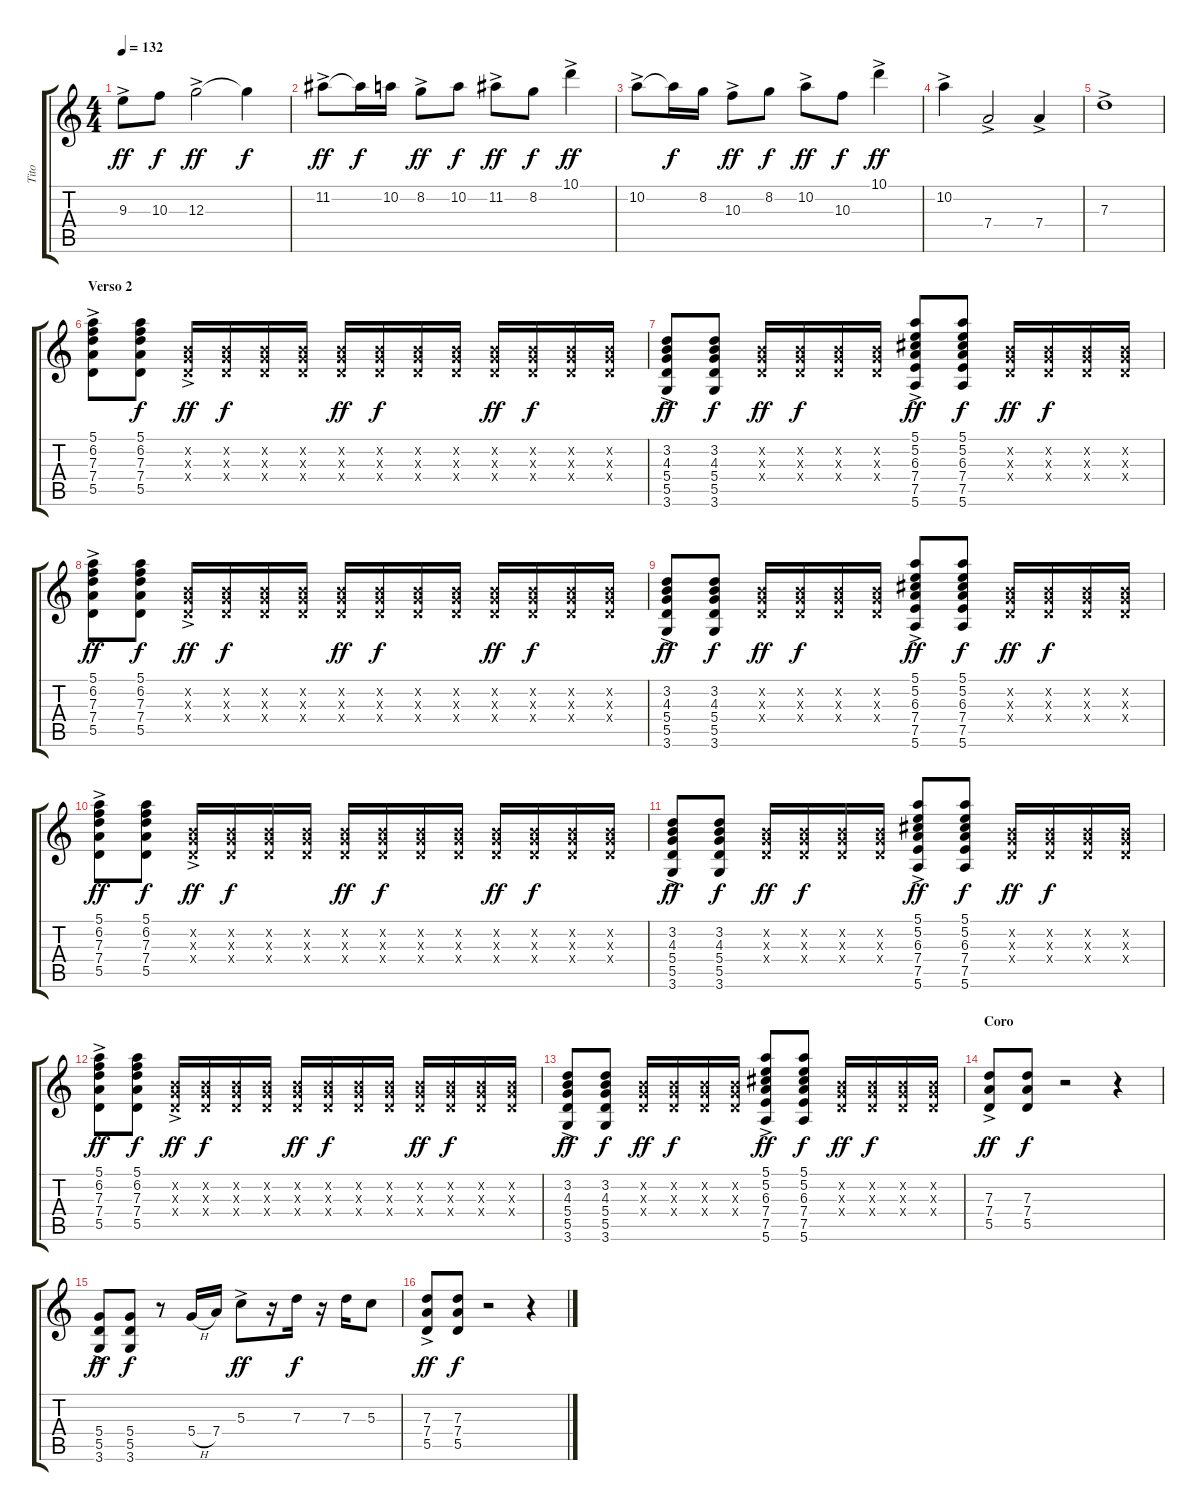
\track ("Tito" "Tito") {instrument overdrivenguitar}
\staff {score tabs}
\tuning (E4 B3 G3 D3 A2 E2) {hide}
\ts (4 4)
\tempo 132
\clef g2
\ks c
9.3{ac}.8{dy ff} 10.3.8{dy f} 12.3{ac}.2{dy ff} 12.3{t}.4{dy f} |
11.2{ac}.8{dy ff} 11.2{t}.16{dy f} 10.2.16 8.2{ac}.8{dy ff} 10.2.8{dy f} 11.2{ac}.8{dy ff} 8.2.8{dy f} 10.1{ac}.4{dy ff} |
10.2{ac}.8 10.2{t}.16{dy f} 8.2.16 10.3{ac}.8{dy ff} 8.2.8{dy f} 10.2{ac}.8{dy ff} 10.3.8{dy f} 10.1{ac}.4{dy ff} |
10.2{ac}.4 7.4{ac}.2 7.4{ac}.4 |
7.3{ac}.1 |
\section ("" "Verso 2")
(5.1 6.2 7.3 7.4{ac} 5.5).8{instrument distortionguitar} (5.1 6.2 7.3 7.4 5.5).8{dy f} (0.2{x} 0.3{x} 0.4{ac x}).16{dy ff} (0.2{x} 0.3{x} 0.4{x}).16{dy f} (0.2{x} 0.3{x} 0.4{x}).16 (0.2{x} 0.3{x} 0.4{x}).16 (0.2{x} 0.3{x} 0.4{x}).16{dy ff} (0.2{x} 0.3{x} 0.4{x}).16{dy f} (0.2{x} 0.3{x} 0.4{x}).16 (0.2{x} 0.3{x} 0.4{x}).16 (0.2{x} 0.3{x} 0.4{x}).16{dy ff} (0.2{x} 0.3{x} 0.4{x}).16{dy f} (0.2{x} 0.3{x} 0.4{x}).16 (0.2{x} 0.3{x} 0.4{x}).16 |
(3.2 4.3{ac} 5.4 5.5 3.6).8{dy ff} (3.2 4.3 5.4 5.5 3.6).8{dy f} (0.2{x} 0.3{x} 0.4{x}).16{dy ff} (0.2{x} 0.3{x} 0.4{x}).16{dy f} (0.2{x} 0.3{x} 0.4{x}).16 (0.2{x} 0.3{x} 0.4{x}).16 (5.1 5.2 6.3{ac} 7.4 7.5 5.6).8{dy ff} (5.1 5.2 6.3 7.4 7.5 5.6).8{dy f} (0.2{x} 0.3{x} 0.4{x}).16{dy ff} (0.2{x} 0.3{x} 0.4{x}).16{dy f} (0.2{x} 0.3{x} 0.4{x}).16 (0.2{x} 0.3{x} 0.4{x}).16 |
(5.1 6.2 7.3 7.4{ac} 5.5).8{dy ff} (5.1 6.2 7.3 7.4 5.5).8{dy f} (0.2{x} 0.3{x} 0.4{ac x}).16{dy ff} (0.2{x} 0.3{x} 0.4{x}).16{dy f} (0.2{x} 0.3{x} 0.4{x}).16 (0.2{x} 0.3{x} 0.4{x}).16 (0.2{x} 0.3{x} 0.4{x}).16{dy ff} (0.2{x} 0.3{x} 0.4{x}).16{dy f} (0.2{x} 0.3{x} 0.4{x}).16 (0.2{x} 0.3{x} 0.4{x}).16 (0.2{x} 0.3{x} 0.4{x}).16{dy ff} (0.2{x} 0.3{x} 0.4{x}).16{dy f} (0.2{x} 0.3{x} 0.4{x}).16 (0.2{x} 0.3{x} 0.4{x}).16 |
(3.2 4.3{ac} 5.4 5.5 3.6).8{dy ff} (3.2 4.3 5.4 5.5 3.6).8{dy f} (0.2{x} 0.3{x} 0.4{x}).16{dy ff} (0.2{x} 0.3{x} 0.4{x}).16{dy f} (0.2{x} 0.3{x} 0.4{x}).16 (0.2{x} 0.3{x} 0.4{x}).16 (5.1 5.2 6.3{ac} 7.4 7.5 5.6).8{dy ff} (5.1 5.2 6.3 7.4 7.5 5.6).8{dy f} (0.2{x} 0.3{x} 0.4{x}).16{dy ff} (0.2{x} 0.3{x} 0.4{x}).16{dy f} (0.2{x} 0.3{x} 0.4{x}).16 (0.2{x} 0.3{x} 0.4{x}).16 |
(5.1 6.2 7.3 7.4{ac} 5.5).8{dy ff} (5.1 6.2 7.3 7.4 5.5).8{dy f} (0.2{x} 0.3{x} 0.4{ac x}).16{dy ff} (0.2{x} 0.3{x} 0.4{x}).16{dy f} (0.2{x} 0.3{x} 0.4{x}).16 (0.2{x} 0.3{x} 0.4{x}).16 (0.2{x} 0.3{x} 0.4{x}).16{dy ff} (0.2{x} 0.3{x} 0.4{x}).16{dy f} (0.2{x} 0.3{x} 0.4{x}).16 (0.2{x} 0.3{x} 0.4{x}).16 (0.2{x} 0.3{x} 0.4{x}).16{dy ff} (0.2{x} 0.3{x} 0.4{x}).16{dy f} (0.2{x} 0.3{x} 0.4{x}).16 (0.2{x} 0.3{x} 0.4{x}).16 |
(3.2 4.3{ac} 5.4 5.5 3.6).8{dy ff} (3.2 4.3 5.4 5.5 3.6).8{dy f} (0.2{x} 0.3{x} 0.4{x}).16{dy ff} (0.2{x} 0.3{x} 0.4{x}).16{dy f} (0.2{x} 0.3{x} 0.4{x}).16 (0.2{x} 0.3{x} 0.4{x}).16 (5.1 5.2 6.3{ac} 7.4 7.5 5.6).8{dy ff} (5.1 5.2 6.3 7.4 7.5 5.6).8{dy f} (0.2{x} 0.3{x} 0.4{x}).16{dy ff} (0.2{x} 0.3{x} 0.4{x}).16{dy f} (0.2{x} 0.3{x} 0.4{x}).16 (0.2{x} 0.3{x} 0.4{x}).16 |
(5.1 6.2 7.3 7.4{ac} 5.5).8{dy ff} (5.1 6.2 7.3 7.4 5.5).8{dy f} (0.2{x} 0.3{x} 0.4{ac x}).16{dy ff} (0.2{x} 0.3{x} 0.4{x}).16{dy f} (0.2{x} 0.3{x} 0.4{x}).16 (0.2{x} 0.3{x} 0.4{x}).16 (0.2{x} 0.3{x} 0.4{x}).16{dy ff} (0.2{x} 0.3{x} 0.4{x}).16{dy f} (0.2{x} 0.3{x} 0.4{x}).16 (0.2{x} 0.3{x} 0.4{x}).16 (0.2{x} 0.3{x} 0.4{x}).16{dy ff} (0.2{x} 0.3{x} 0.4{x}).16{dy f} (0.2{x} 0.3{x} 0.4{x}).16 (0.2{x} 0.3{x} 0.4{x}).16 |
(3.2 4.3{ac} 5.4 5.5 3.6).8{dy ff} (3.2 4.3 5.4 5.5 3.6).8{dy f} (0.2{x} 0.3{x} 0.4{x}).16{dy ff} (0.2{x} 0.3{x} 0.4{x}).16{dy f} (0.2{x} 0.3{x} 0.4{x}).16 (0.2{x} 0.3{x} 0.4{x}).16 (5.1 5.2 6.3{ac} 7.4 7.5 5.6).8{dy ff} (5.1 5.2 6.3 7.4 7.5 5.6).8{dy f} (0.2{x} 0.3{x} 0.4{x}).16{dy ff} (0.2{x} 0.3{x} 0.4{x}).16{dy f} (0.2{x} 0.3{x} 0.4{x}).16 (0.2{x} 0.3{x} 0.4{x}).16 |
\section ("" "Coro")
(7.3{ac} 7.4 5.5).8{dy ff volume 14 balance 4 instrument overdrivenguitar} (7.3 7.4 5.5).8{dy f} r.2 r.4 |
(5.4{ac} 5.5 3.6).8{dy ff} (5.4 5.5 3.6).8{dy f} r.8 5.4{h}.16 7.4.16 5.3{ac}.8{dy ff} r.16 7.3.16{dy f} r.16 7.3.16 5.3.8 |
(7.3{ac} 7.4 5.5).8{dy ff} (7.3 7.4 5.5).8{dy f} r.2 r.4
